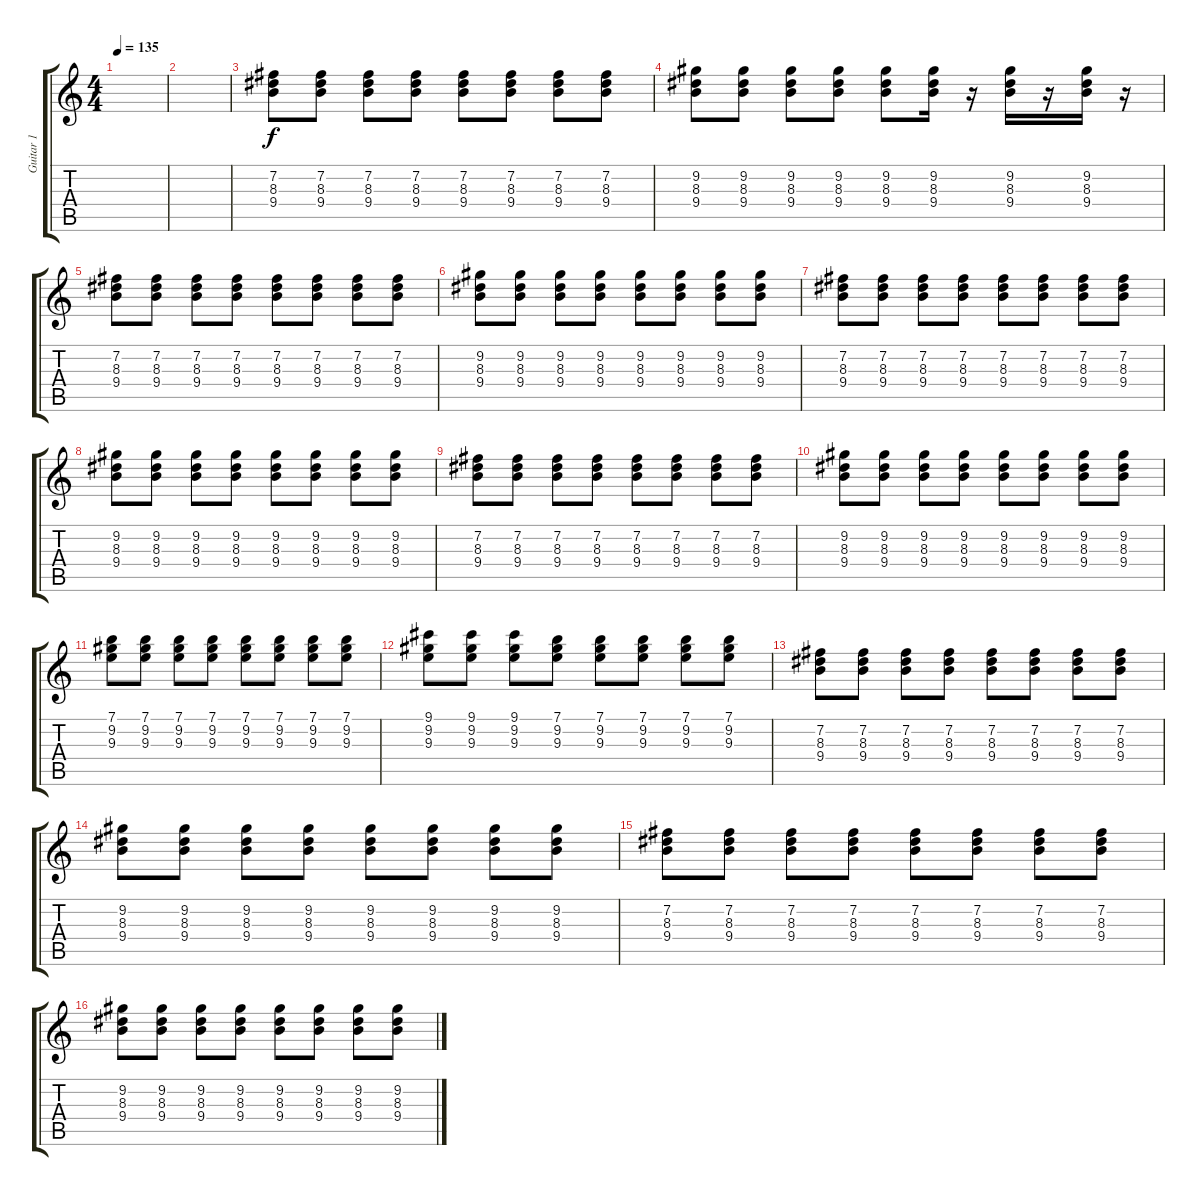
\track ("Guitar 1" "Guitar 1") {instrument overdrivenguitar}
\staff {score tabs}
\tuning (E4 B3 G3 D3 A2 E2) {hide}
\ts (4 4)
\tempo 135
\clef g2
\ks c
|
|
(7.2 8.3 9.4).8{balance 14} (7.2 8.3 9.4).8 (7.2 8.3 9.4).8 (7.2 8.3 9.4).8 (7.2 8.3 9.4).8 (7.2 8.3 9.4).8 (7.2 8.3 9.4).8 (7.2 8.3 9.4).8 |
(9.2 8.3 9.4).8 (9.2 8.3 9.4).8 (9.2 8.3 9.4).8 (9.2 8.3 9.4).8 (9.2 8.3 9.4).8 (9.2 8.3 9.4).16 r.16 (9.2 8.3 9.4).16 r.16 (9.2 8.3 9.4).16 r.16 |
(7.2 8.3 9.4).8 (7.2 8.3 9.4).8 (7.2 8.3 9.4).8 (7.2 8.3 9.4).8 (7.2 8.3 9.4).8 (7.2 8.3 9.4).8 (7.2 8.3 9.4).8 (7.2 8.3 9.4).8 |
(9.2 8.3 9.4).8 (9.2 8.3 9.4).8 (9.2 8.3 9.4).8 (9.2 8.3 9.4).8 (9.2 8.3 9.4).8 (9.2 8.3 9.4).8 (9.2 8.3 9.4).8 (9.2 8.3 9.4).8 |
(7.2 8.3 9.4).8 (7.2 8.3 9.4).8 (7.2 8.3 9.4).8 (7.2 8.3 9.4).8 (7.2 8.3 9.4).8 (7.2 8.3 9.4).8 (7.2 8.3 9.4).8 (7.2 8.3 9.4).8 |
(9.2 8.3 9.4).8 (9.2 8.3 9.4).8 (9.2 8.3 9.4).8 (9.2 8.3 9.4).8 (9.2 8.3 9.4).8 (9.2 8.3 9.4).8 (9.2 8.3 9.4).8 (9.2 8.3 9.4).8 |
(7.2 8.3 9.4).8 (7.2 8.3 9.4).8 (7.2 8.3 9.4).8 (7.2 8.3 9.4).8 (7.2 8.3 9.4).8 (7.2 8.3 9.4).8 (7.2 8.3 9.4).8 (7.2 8.3 9.4).8 |
(9.2 8.3 9.4).8 (9.2 8.3 9.4).8 (9.2 8.3 9.4).8 (9.2 8.3 9.4).8 (9.2 8.3 9.4).8 (9.2 8.3 9.4).8 (9.2 8.3 9.4).8 (9.2 8.3 9.4).8 |
(7.1 9.2 9.3).8 (7.1 9.2 9.3).8 (7.1 9.2 9.3).8 (7.1 9.2 9.3).8 (7.1 9.2 9.3).8 (7.1 9.2 9.3).8 (7.1 9.2 9.3).8 (7.1 9.2 9.3).8 |
(9.1 9.2 9.3).8 (9.1 9.2 9.3).8 (9.1 9.2 9.3).8 (7.1 9.2 9.3).8 (7.1 9.2 9.3).8 (7.1 9.2 9.3).8 (7.1 9.2 9.3).8 (7.1 9.2 9.3).8 |
(7.2 8.3 9.4).8 (7.2 8.3 9.4).8 (7.2 8.3 9.4).8 (7.2 8.3 9.4).8 (7.2 8.3 9.4).8 (7.2 8.3 9.4).8 (7.2 8.3 9.4).8 (7.2 8.3 9.4).8 |
(9.2 8.3 9.4).8 (9.2 8.3 9.4).8 (9.2 8.3 9.4).8 (9.2 8.3 9.4).8 (9.2 8.3 9.4).8 (9.2 8.3 9.4).8 (9.2 8.3 9.4).8 (9.2 8.3 9.4).8 |
(7.2 8.3 9.4).8 (7.2 8.3 9.4).8 (7.2 8.3 9.4).8 (7.2 8.3 9.4).8 (7.2 8.3 9.4).8 (7.2 8.3 9.4).8 (7.2 8.3 9.4).8 (7.2 8.3 9.4).8 |
(9.2 8.3 9.4).8 (9.2 8.3 9.4).8 (9.2 8.3 9.4).8 (9.2 8.3 9.4).8 (9.2 8.3 9.4).8 (9.2 8.3 9.4).8 (9.2 8.3 9.4).8 (9.2 8.3 9.4).8
